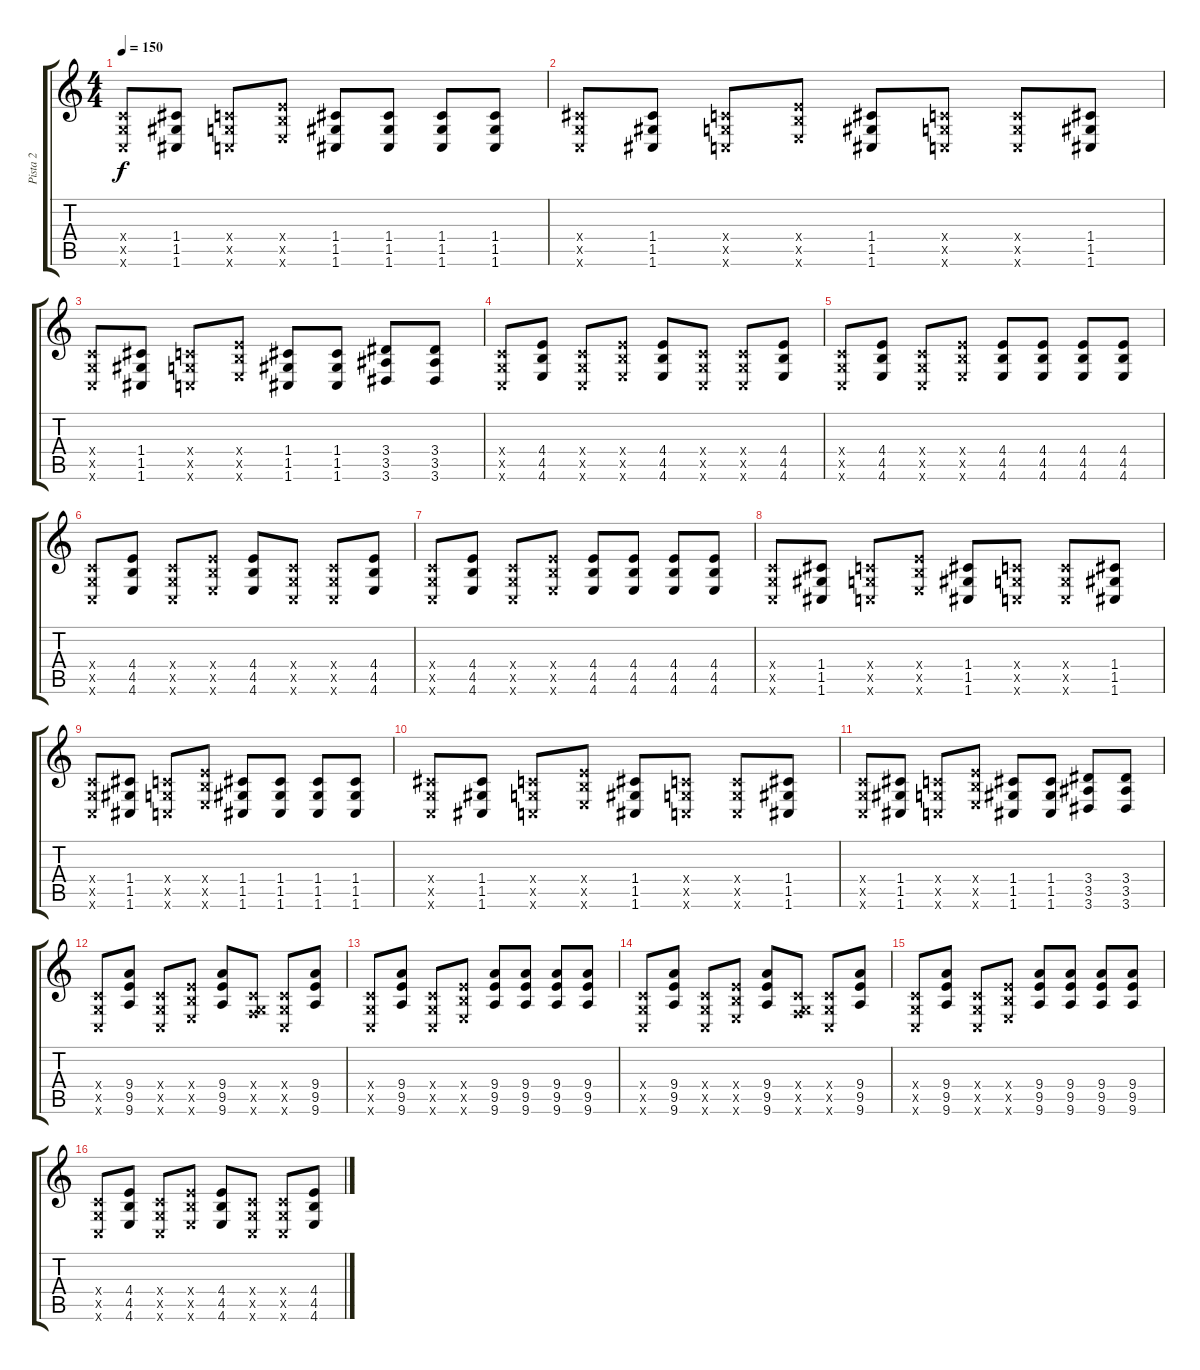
\track ("Pista 2" "Pista 2") {instrument distortionguitar}
\staff {score tabs}
\tuning (E4 C4 G3 C3 G2 C2) {hide}
\ts (4 4)
\tempo 150
\clef g2
\ks c
(0.4{x} 0.5{x} 0.6{x}).8{dy f} (1.4 1.5 1.6).8 (0.4{x} 0.5{x} 0.6{x}).8 (4.4{x} 4.5{x} 4.6{x}).8 (1.4 1.5 1.6).8 (1.4 1.5 1.6).8 (1.4 1.5 1.6).8 (1.4 1.5 1.6).8 |
(1.4{x} 0.5{x} 0.6{x}).8 (1.4 1.5 1.6).8 (0.4{x} 0.5{x} 0.6{x}).8 (4.4{x} 4.5{x} 4.6{x}).8 (1.4 1.5 1.6).8 (0.4{x} 0.5{x} 0.6{x}).8 (0.4{x} 0.5{x} 0.6{x}).8 (1.4 1.5 1.6).8 |
(0.4{x} 0.5{x} 0.6{x}).8 (1.4 1.5 1.6).8 (0.4{x} 0.5{x} 0.6{x}).8 (4.4{x} 4.5{x} 4.6{x}).8 (1.4 1.5 1.6).8 (1.4 1.5 1.6).8 (3.4 3.5 3.6).8 (3.4 3.5 3.6).8 |
(0.4{x} 0.5{x} 0.6{x}).8 (4.4 4.5 4.6).8 (0.4{x} 0.5{x} 0.6{x}).8 (4.4{x} 4.5{x} 4.6{x}).8 (4.4 4.5 4.6).8 (0.4{x} 0.5{x} 0.6{x}).8 (0.4{x} 0.5{x} 0.6{x}).8 (4.4 4.5 4.6).8 |
(0.4{x} 0.5{x} 0.6{x}).8 (4.4 4.5 4.6).8 (0.4{x} 0.5{x} 0.6{x}).8 (4.4{x} 4.5{x} 4.6{x}).8 (4.4 4.5 4.6).8 (4.4 4.5 4.6).8 (4.4 4.5 4.6).8 (4.4 4.5 4.6).8 |
(0.4{x} 0.5{x} 0.6{x}).8 (4.4 4.5 4.6).8 (0.4{x} 0.5{x} 0.6{x}).8 (4.4{x} 4.5{x} 4.6{x}).8 (4.4 4.5 4.6).8 (0.4{x} 0.5{x} 0.6{x}).8 (0.4{x} 0.5{x} 0.6{x}).8 (4.4 4.5 4.6).8 |
(0.4{x} 0.5{x} 0.6{x}).8 (4.4 4.5 4.6).8 (0.4{x} 0.5{x} 0.6{x}).8 (4.4{x} 4.5{x} 4.6{x}).8 (4.4 4.5 4.6).8 (4.4 4.5 4.6).8 (4.4 4.5 4.6).8 (4.4 4.5 4.6).8 |
(0.4{x} 0.5{x} 0.6{x}).8 (1.4 1.5 1.6).8 (0.4{x} 0.5{x} 0.6{x}).8 (4.4{x} 4.5{x} 4.6{x}).8 (1.4 1.5 1.6).8 (0.4{x} 0.5{x} 0.6{x}).8 (0.4{x} 0.5{x} 0.6{x}).8 (1.4 1.5 1.6).8 |
(0.4{x} 0.5{x} 0.6{x}).8 (1.4 1.5 1.6).8 (0.4{x} 0.5{x} 0.6{x}).8 (4.4{x} 4.5{x} 4.6{x}).8 (1.4 1.5 1.6).8 (1.4 1.5 1.6).8 (1.4 1.5 1.6).8 (1.4 1.5 1.6).8 |
(1.4{x} 0.5{x} 0.6{x}).8 (1.4 1.5 1.6).8 (0.4{x} 0.5{x} 0.6{x}).8 (4.4{x} 4.5{x} 4.6{x}).8 (1.4 1.5 1.6).8 (0.4{x} 0.5{x} 0.6{x}).8 (0.4{x} 0.5{x} 0.6{x}).8 (1.4 1.5 1.6).8 |
(0.4{x} 0.5{x} 0.6{x}).8 (1.4 1.5 1.6).8 (0.4{x} 0.5{x} 0.6{x}).8 (4.4{x} 4.5{x} 4.6{x}).8 (1.4 1.5 1.6).8 (1.4 1.5 1.6).8 (3.4 3.5 3.6).8 (3.4 3.5 3.6).8 |
(0.4{x} 0.5{x} 0.6{x}).8 (9.4 9.5 9.6).8 (0.4{x} 0.5{x} 0.6{x}).8 (4.4{x} 4.5{x} 4.6{x}).8 (9.4 9.5 9.6).8 (0.4{x} 0.5{x} 5.6{x}).8 (0.4{x} 0.5{x} 0.6{x}).8 (9.4 9.5 9.6).8 |
(0.4{x} 0.5{x} 0.6{x}).8 (9.4 9.5 9.6).8 (0.4{x} 0.5{x} 0.6{x}).8 (4.4{x} 4.5{x} 4.6{x}).8 (9.4 9.5 9.6).8 (9.4 9.5 9.6).8 (9.4 9.5 9.6).8 (9.4 9.5 9.6).8 |
(0.4{x} 0.5{x} 0.6{x}).8 (9.4 9.5 9.6).8 (0.4{x} 0.5{x} 0.6{x}).8 (4.4{x} 4.5{x} 4.6{x}).8 (9.4 9.5 9.6).8 (0.4{x} 0.5{x} 5.6{x}).8 (0.4{x} 0.5{x} 0.6{x}).8 (9.4 9.5 9.6).8 |
(0.4{x} 0.5{x} 0.6{x}).8 (9.4 9.5 9.6).8 (0.4{x} 0.5{x} 0.6{x}).8 (4.4{x} 4.5{x} 4.6{x}).8 (9.4 9.5 9.6).8 (9.4 9.5 9.6).8 (9.4 9.5 9.6).8 (9.4 9.5 9.6).8 |
(0.4{x} 0.5{x} 0.6{x}).8 (4.4 4.5 4.6).8 (0.4{x} 0.5{x} 0.6{x}).8 (4.4{x} 4.5{x} 4.6{x}).8 (4.4 4.5 4.6).8 (0.4{x} 0.5{x} 0.6{x}).8 (0.4{x} 0.5{x} 0.6{x}).8 (4.4 4.5 4.6).8
